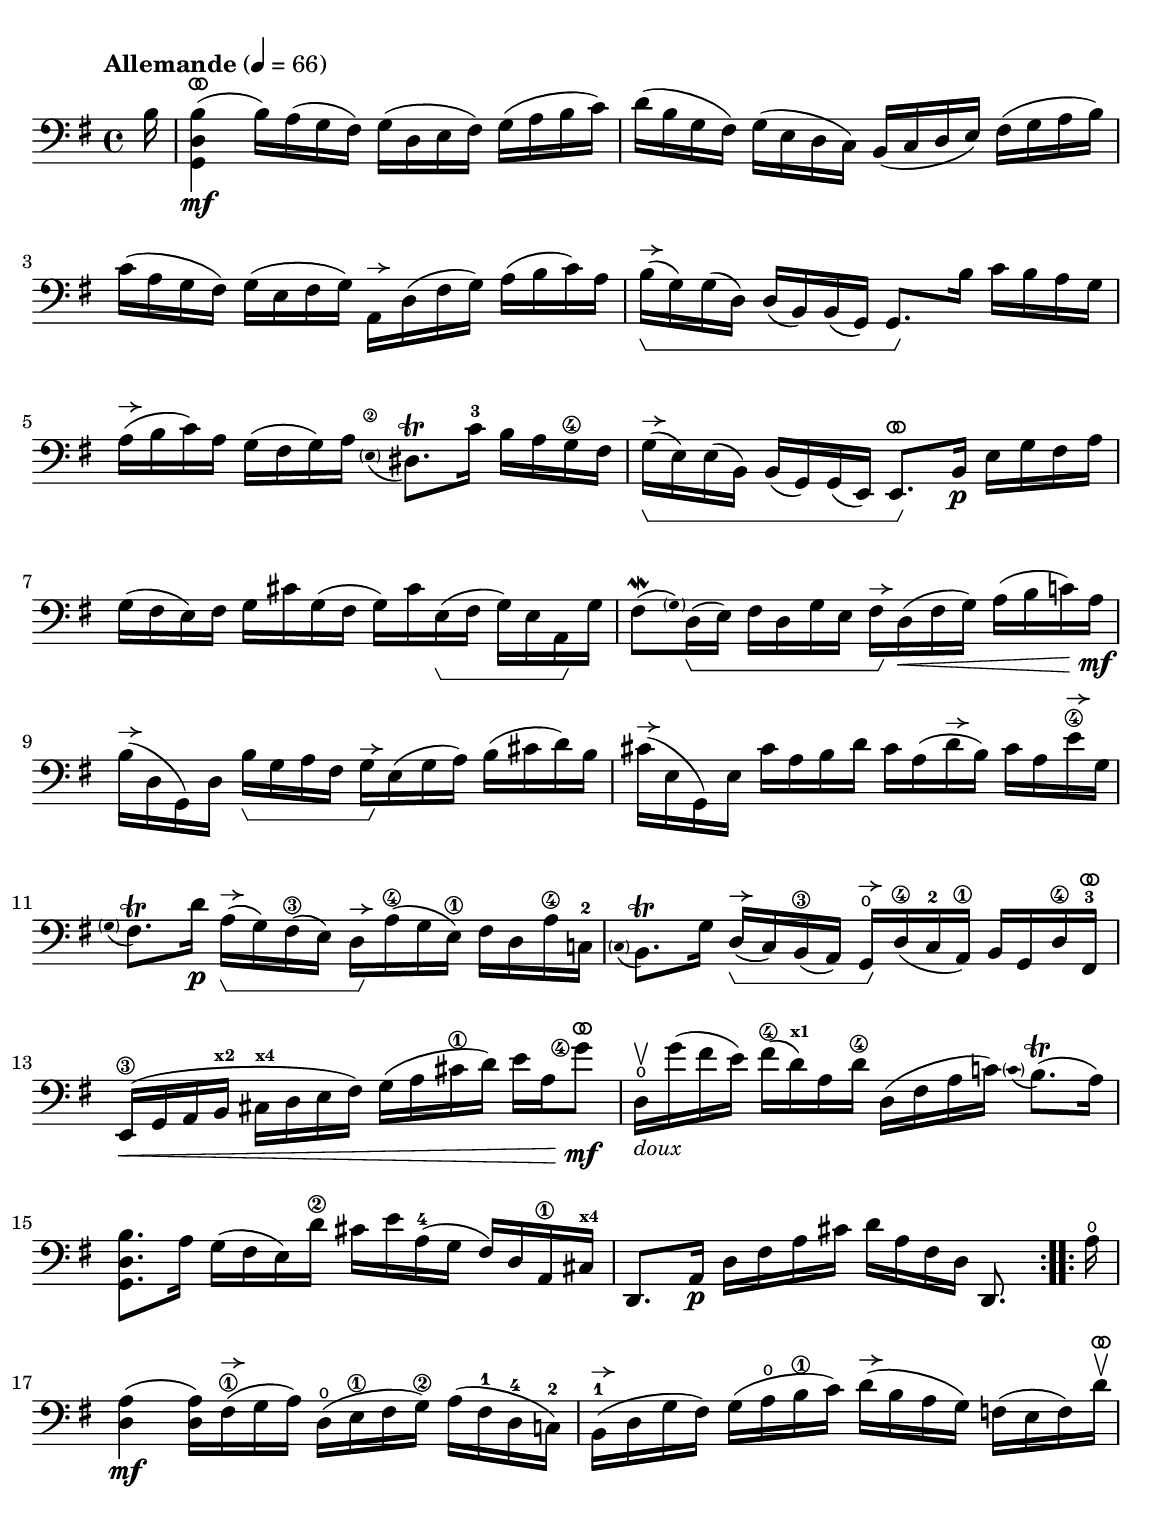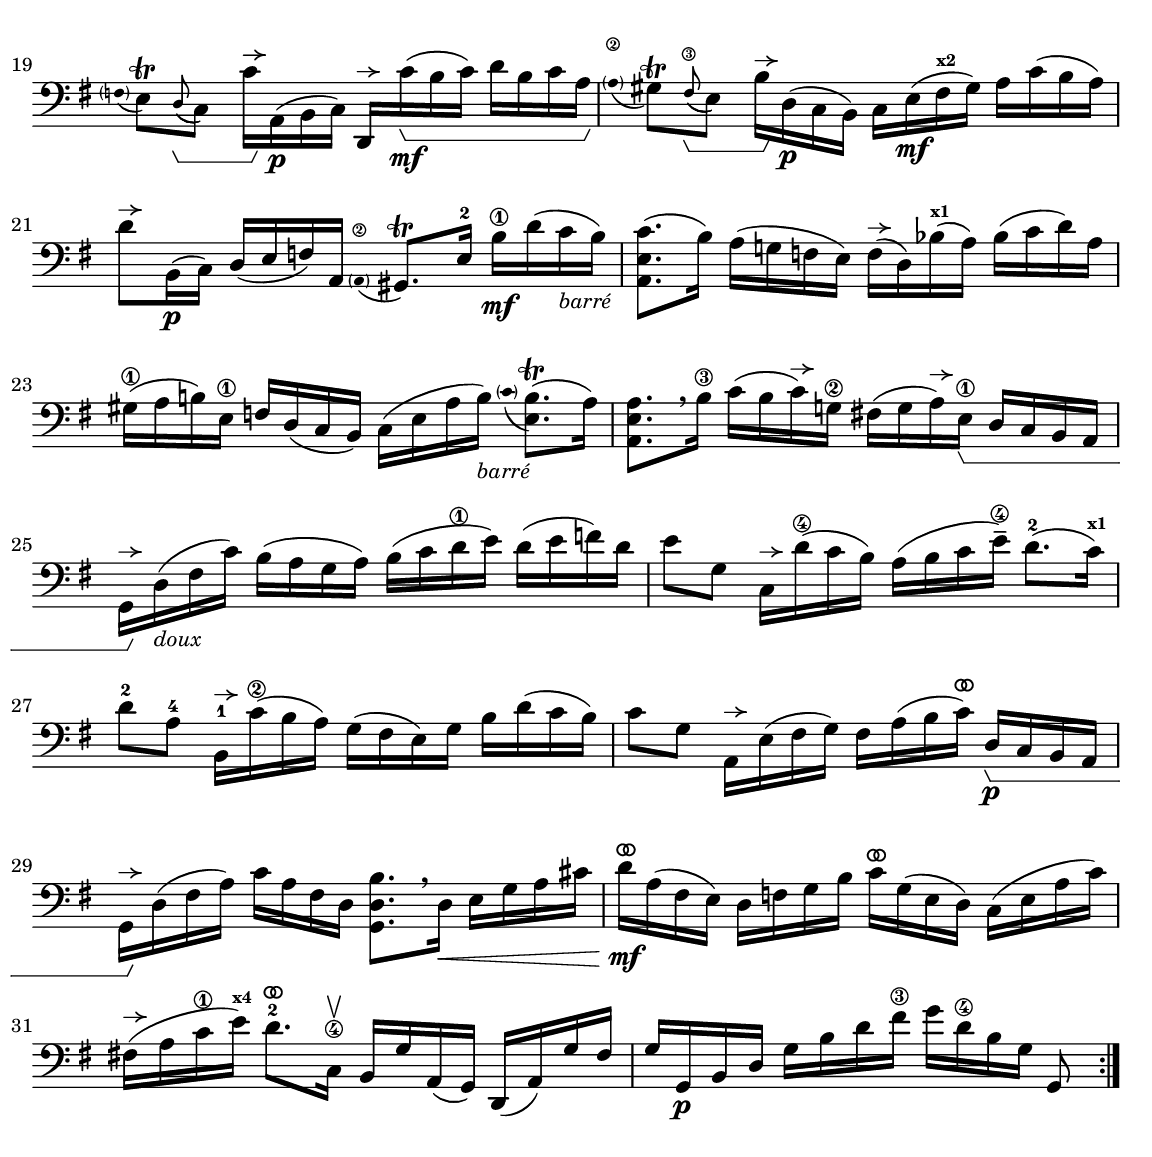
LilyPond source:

#(set-global-staff-size 21)

\version "2.18.2"

\header {
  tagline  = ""
}

\language "italiano"

% iPad Pro 12.9

\paper {
  paper-width  = 195\mm
  paper-height = 260\mm
  indent = #0
  page-count = #2
  line-width = #184
  print-page-number = ##f
  ragged-last-bottom = ##t
  ragged-bottom = ##f
%  ragged-last = ##t
}

% function parentheAll allows for accidental symbol to be included in parentheses
%
parentheAll = #(define-music-function (parser location note) (ly:music?)
#{
  \once \override ParenthesesItem.font-size = #-1
  \once \override ParenthesesItem.stencil = #(lambda (grob)
       (let* ((acc (ly:grob-object (ly:grob-parent grob Y) 'accidental-grob))
              (dot (ly:grob-object (ly:grob-parent grob Y) 'dot)))
         (if (not (null? acc)) (ly:pointer-group-interface::add-grob grob 'elements acc))
         (if (not (null? dot)) (ly:pointer-group-interface::add-grob grob 'elements dot))
         (parentheses-item::print grob)))
  \parenthesize $note
#})

% \phrasingSlurDashed
% \SlurDashed
% \slurSolid

allongerUne = \markup {
  \center-column {
    \combine
    \draw-line #'(-2 . 0)
    \arrow-head #X #RIGHT ##f
  }
}

ringsps = #"
  0.15 setlinewidth
  0.9 0.6 moveto
  0.4 0.6 0.5 0 361 arc
  stroke
  1.0 0.6 0.5 0 361 arc
  stroke
  "

vibrato = \markup {
  \with-dimensions #'(-0.2 . 1.6) #'(0 . 1.2)
  \postscript #ringsps
}

% Analysis brackets under the staff

\layout {
  \context {
    \Voice
    \consists "Horizontal_bracket_engraver"
  }
}

\score {
  \new Staff { 
    \set fingeringOrientations = #'(left)
    \override Beam.auto-knee-gap = #2
    \override Hairpin.to-barline = ##f
    \override ParenthesesItem.padding = #0.1
    \override ParenthesesItem.font-size = #-1

    \tempo "Allemande" 4 = 66
    \time 4/4
    \key sol \major
    \clef "bass"

    \repeat volta 2 {
    | \partial 16
      si16
    | <<sol,4\mf re4 si4(^\vibrato>>
      si16) la16( sol16 fad16) sol16( re16 mi16 fad16)
      sol16( la16 si16 do'16)
    | re'16( si16 sol16 fad16) sol16( mi16 re16 do16)
      si,16( do16 re16 mi16) fad16( sol16 la16 si16)
    | do'16( la16 sol16 fad16) sol16( mi16 fad16 sol16)
      la,16^\allongerUne re16( fad16 sol16) la16( si16 do'16) la16
    | si16(^\allongerUne\startGroup sol16) sol16( re16) re16( si,16)
      si,16( sol,16) sol,8.\stopGroup si16 do'16 si16 la16 sol16
    | la16(^\allongerUne si16 do'16) la16 sol16( fad16 sol16) la16
      \appoggiatura {\hide Stem \parenthesize mi8\2 \undo \hide Stem} red8.\trill
      do'16-3 si16 la16 sol16\4 fad16
    | sol16(^\allongerUne\startGroup mi16) mi16( si,16)
      si,16( sol,16) sol,16( mi,16) mi,8.\stopGroup^\vibrato 
      si,16\p mi16 sol16 fad16 la16
    | sol16( fad16 mi16) fad16 sol16 dod'16 sol16( fad16
      sol16) dod'16 mi16(\startGroup fad16 sol16) mi16 la,16\stopGroup sol16
    | fad8\mordent( \grace {\hide Stem \parenthesize sol) \undo \hide Stem}
      re16(\startGroup mi16) fad16 re16 sol16 mi16 fad16\stopGroup^\allongerUne 
      re16(\< fad16 sol16) la16( si16 do'!16) la16\!\mf
    | si16(^\allongerUne re16 sol,16) re16 si16\startGroup sol16 la16 fad16
      sol16\stopGroup^\allongerUne mi16( sol16 la16) si16( dod'16 re'16) si16
    | dod'16(^\allongerUne mi16 sol,16) mi16
      dod'16 la16 si16 re'16
      dod'16 la16( re'16^\allongerUne si16) dod'16 la16 mi'16\4^\allongerUne sol16
    | \appoggiatura {\hide Stem \parenthesize sol8 \undo \hide Stem}
      fad8.\trill  %^\markup{\musicglyph #"scripts.trill" \tiny \finger 1-2}
      re'16\p la16(^\allongerUne\startGroup sol16) fad16(\3 mi16) re16\stopGroup^\allongerUne 
      la16(\4 sol16 mi16)\1 fad16 re16 la16\4 do!16-2
    | \appoggiatura {\hide Stem \parenthesize do8 \undo \hide Stem} si,8.\trill
      sol16 re16(^\allongerUne\startGroup do16) si,16(\3
      la,16) sol,16\stopGroup\open^\allongerUne
      re16(\4 do16-2 la,16)\1 si,16 sol,16 re16\4 fad,16-3^\vibrato
    | mi,16(\3\< sol,16 la,16 si,16^\markup{\bold\teeny x2}
      dod16^\markup{\bold\teeny x4} re16 mi16 fad16)
      sol16( la16 dod'16\1 re'16) mi'16 la16 <sol'\finger\markup{\circle 4}>8\!^\vibrato\mf
    | re16\upbow\open_\markup{\small\italic "doux"} sol'16( fad'16 mi'16) fad'16(\4
      re'16)^\markup{\bold\teeny x1} la16 re'16\4
      re16( fad16 la16 do'!16)
      \appoggiatura {\hide Stem \parenthesize do'8 \undo \hide Stem} si8.\trill(
      la16)
    | <<sol,8. re8. si8.>> la16 sol16( fad16 mi16) re'16\2
      dod'16 mi'16 la16(-4 sol16 fad16) re16 la,16\1
      dod16^\markup{\bold\teeny x4}
    | re,8. la,16\p re16 fad16 la16 dod'16 re'16 la16 fad16 re16 re,8.
    }

    \repeat volta 2 {
    | \partial 16
      la16\open
    | \set Score.currentBarNumber = #17
      <<re4\mf la4(>> <<re16 la16)>> fad16(\1^\allongerUne sol16 la16)
      re16(\open mi16\1 fad16 sol16)\2 la16( fad16-1 re16-4 do!16)-2
    | si,16(-1^\allongerUne re16 sol16 fad16) sol16( la16\open si16\1 do'16)
      re'16(^\allongerUne si16 la16 sol16) fa!16( mi16 fa16) re'16\upbow^\vibrato
    | \appoggiatura {\hide Stem \parentheAll fa8 \undo \hide Stem}
      mi8[\trill \appoggiatura re8(\startGroup do8)]
      do'16\stopGroup^\allongerUne la,16(\p si,16 do16) re,16^\allongerUne 
      do'16(\mf\startGroup si16 do'16)
      re'16 si16 do'16 la16\stopGroup
    | \appoggiatura {\hide Stem \parenthesize la8\2 \undo \hide Stem}
      sold8\trill \appoggiatura fad8(\startGroup\3 mi8) si16\stopGroup^\allongerUne 
      re16(\p do16 si,16)
      do16 mi16(\mf fad16^\markup{\bold\teeny x2} sold16) la16 do'16( si16 la16)
    | re'8^\allongerUne si,16(\p do16) re16( mi16 fa16) la,16
      \appoggiatura {\hide Stem \parenthesize la,8\2 \undo \hide Stem}
      sold,8.\trill mi16-2 si16\1\mf re'16( do'16_\markup{\small\italic "barré"} si16)
    | <<la,8. mi8. do'8.(>> si16) la16( sol!16 fa!16 mi16)
      fa16(^\allongerUne re16) sib16(^\markup{\bold\teeny x1} la16) sib16( do'16 re'16) la16
    | sold16(\1 la16 si!16) mi16\1 fa!16 re16( do16 si,16)
      do16( mi16 la16 si16)_\markup{\small\italic "barré"}
      <<mi8.
        \appoggiatura {\hide Stem \parenthesize do'8 \undo \hide Stem}
        si8.\trill(>> la16)
    | <<la,8. mi8. la8.[>> \breathe si16]\3 do'16( si16 do'16)^\allongerUne sol!16\2
      fad!16( sol16 la16)^\allongerUne mi16\1\startGroup re16 do16 si,16 la,16
    | sol,16^\allongerUne\stopGroup re16(_\markup{\small\italic "doux"}
      fad16 do'16) si16( la16 sol16 la16)
      si16( do'16 re'16\1 mi'16) re'16( mi'16 fa'16) re'16
    | mi'8 sol8 do16^\allongerUne re'16(\4 do'16 si16)
      la16( si16 do'16 mi'16--)\4 re'8.(-2
      do'16)^\markup{\bold\teeny x1}
    | re'8-2 la8-4 si,16-1^\allongerUne do'16(\2 si16 la16)
      sol16( fad16 mi16) sol16 si16 re'16( do'16 si16)
    | do'8 sol8 la,16^\allongerUne mi16( fad16 sol16)
      fad16 la16( si16 do'16)^\vibrato re16\p\startGroup do16 si,16 la,16
    | sol,16\stopGroup^\allongerUne re16( fad16 la16) do'16 la16 fad16 re16
      <<sol,8. re8. si8.[>> \breathe re16]\< mi16 sol16 la16 dod'16
    | re'16\!\mf^\vibrato la16( fad16 mi16) re16 fa!16 sol16 si16
      do'16^\vibrato sol16( mi16 re16) do16( mi16 la16 do'16)
    | fad!16(^\allongerUne la16 do'16\1 mi'16)^\markup{\bold\teeny x4} 
      re'8.-2^\vibrato
      do16\4\upbow si,16 sol16 la,16( sol,16) re,16( la,16) sol16 fad16
    | sol16 sol,16\p si,16 re16 sol16 si16 re'16 fad'16\3
      sol'16 re'16\4 si16 sol16 sol,8
    }
  }
}
